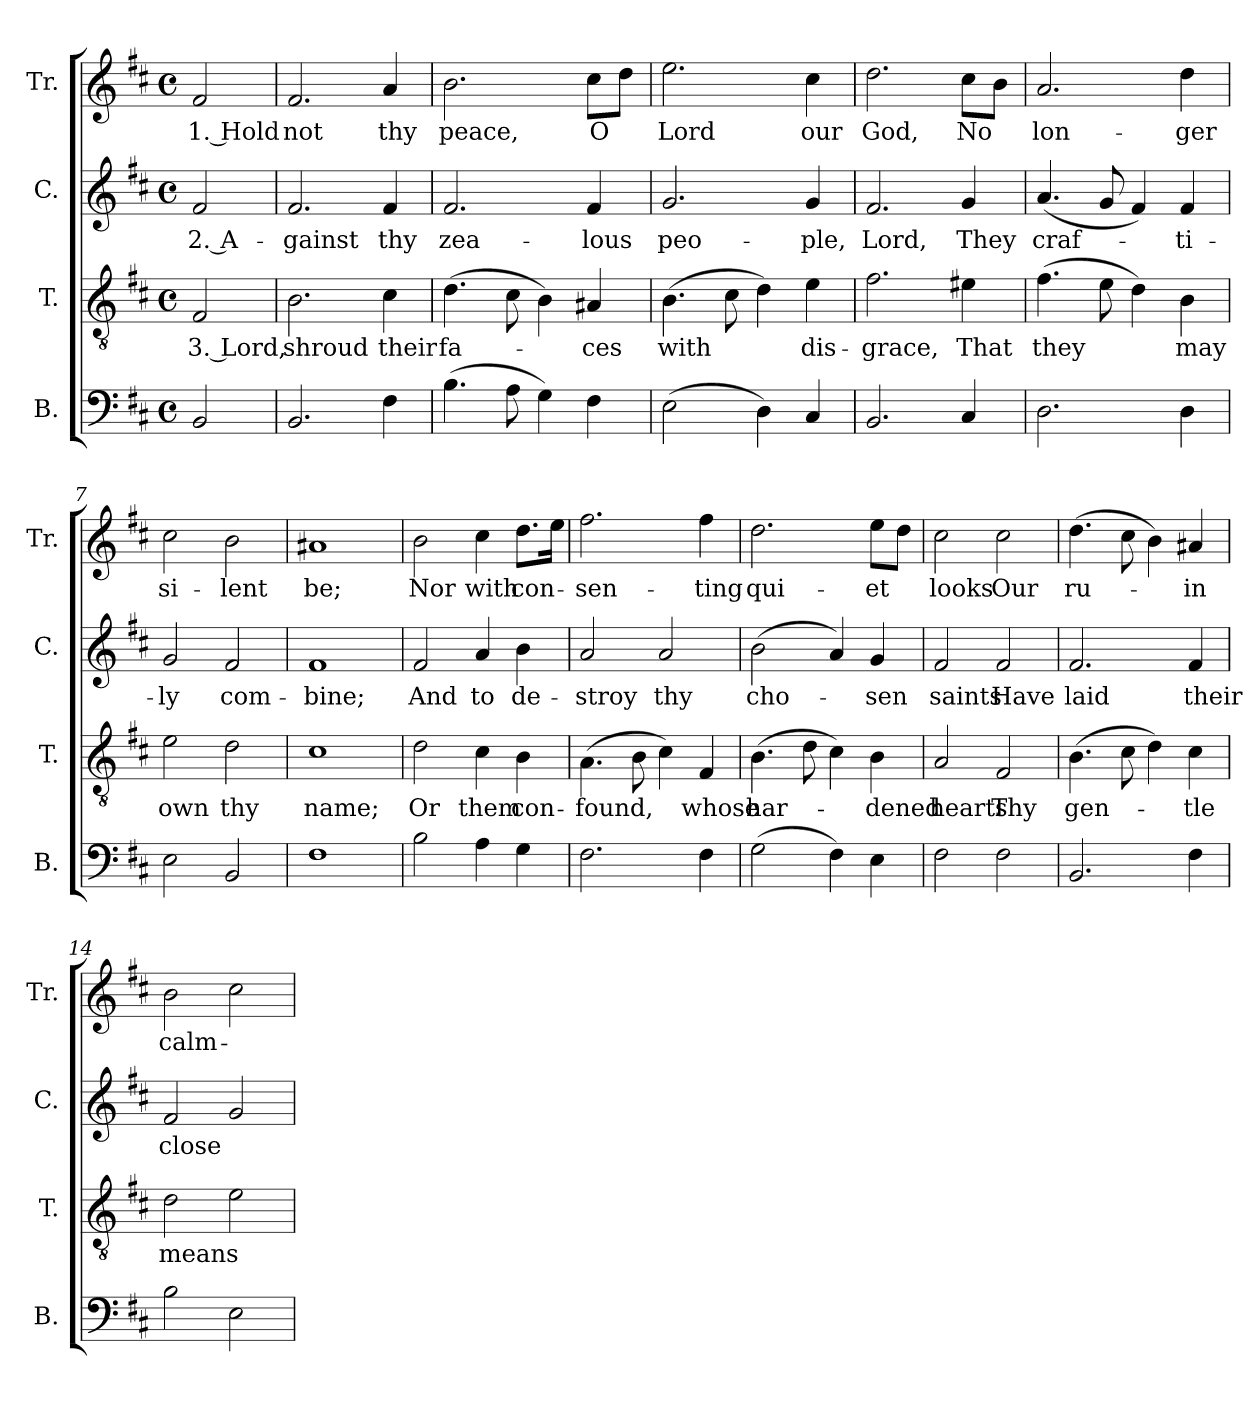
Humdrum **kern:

**kern	**kern	**text	**kern	**text	**kern	**text
*part4	*part3	*part3	*part2	*part2	*part1	*part1
*staff4	*staff3	*staff3	*staff2	*staff2	*staff1	*staff1
*I"B.	*I"T.	*	*I"C.	*	*I"Tr.	*
*I'B.	*I'T.	*	*I'C.	*	*I'Tr.	*
*clefF4	*clefGv2	*	*clefG2	*	*clefG2	*
*k[f#c#]	*k[f#c#]	*	*k[f#c#]	*	*k[f#c#]	*
*M4/4	*M4/4	*	*M4/4	*	*M4/4	*
*met(c)	*met(c)	*	*met(c)	*	*met(c)	*
*MM120	*MM120	*	*MM120	*	*MM120	*
=1	=1	=1	=1	=1	=1	=1
2BB/	2F#/	3. Lord,	2f#/	2. A-	2f#/	1. Hold
=2	=2	=2	=2	=2	=2	=2
2.BB/	2.B\	shroud	2.f#/	-gainst	2.f#/	not
4F#\	4c#\	their	4f#/	thy	4a/	thy
=3	=3	=3	=3	=3	=3	=3
(4.B\	(4.d\	fa-	2.f#/	zea-	2.b\	peace,
8A\	8c#\	.	.	.	.	.
4G\)	4B\)	.	.	.	.	.
4F#\	4A#X/	-ces	4f#/	-lous	8cc#\L	O
.	.	.	.	.	8dd\J	.
=4	=4	=4	=4	=4	=4	=4
(2E\	(4.B\	with	2.g/	peo-	2.ee\	Lord
.	8c#\	.	.	.	.	.
4D\)	4d\)	.	.	.	.	.
4C#/	4e\	dis-	4g/	-ple,	4cc#\	our
=5	=5	=5	=5	=5	=5	=5
2.BB/	2.f#\	-grace,	2.f#/	Lord,	2.dd\	God,
4C#/	4e#X\	That	4g/	They	8cc#\L	No
.	.	.	.	.	8b\J	.
=6	=6	=6	=6	=6	=6	=6
2.D\	(4.f#\	they	(4.a/	craf-	2.a/	lon-
.	8e\	.	8g/	.	.	.
.	4d\)	.	4f#/)	.	.	.
4D\	4B\	may	4f#/	-ti-	4dd\	-ger
=7	=7	=7	=7	=7	=7	=7
2E\	2e\	own	2g/	-ly	2cc#\	si-
2BB/	2d\	thy	2f#/	com-	2b\	-lent
=8	=8	=8	=8	=8	=8	=8
1F#	1c#	name;	1f#	-bine;	1a#X	be;
=9	=9	=9	=9	=9	=9	=9
2B\	2d\	Or	2f#/	And	2b\	Nor
4A\	4c#\	them	4a/	to	4cc#\	with
4G\	4B\	con-	4b\	de-	8.dd\L	con-
.	.	.	.	.	16ee\Jk	.
=10	=10	=10	=10	=10	=10	=10
2.F#\	(4.A\	-found,	2a/	-stroy	2.ff#\	-sen-
.	8B\	.	.	.	.	.
.	4c#\)	.	2a/	thy	.	.
4F#\	4F#/	whose	.	.	4ff#\	-ting
!!LO:LB:g=z
=11	=11	=11	=11	=11	=11	=11
(2G\	(4.B\	har-	(2b\	cho-	2.dd\	qui-
.	8d\	.	.	.	.	.
4F#\)	4c#\)	.	4a/)	.	.	.
4E\	4B\	-dened	4g/	-sen	8ee\L	-et
.	.	.	.	.	8dd\J	.
=12	=12	=12	=12	=12	=12	=12
2F#\	2A/	hearts	2f#/	saints	2cc#\	looks
2F#\	2F#/	Thy	2f#/	Have	2cc#\	Our
=13	=13	=13	=13	=13	=13	=13
2.BB/	(4.B\	gen-	2.f#/	laid	(4.dd\	ru-
.	8c#\	.	.	.	8cc#\	.
.	4d\)	.	.	.	4b\)	.
4F#\	4c#\	-tle	4f#/	their	4a#X/	-in
=14	=14	=14	=14	=14	=14	=14
2B\	2d\	means	2f#/	close	2b\	calm-
2E\	2e\	.	2g/	.	2cc#\	.
=	=	=	=	=	=	=
*-	*-	*-	*-	*-	*-	*-
